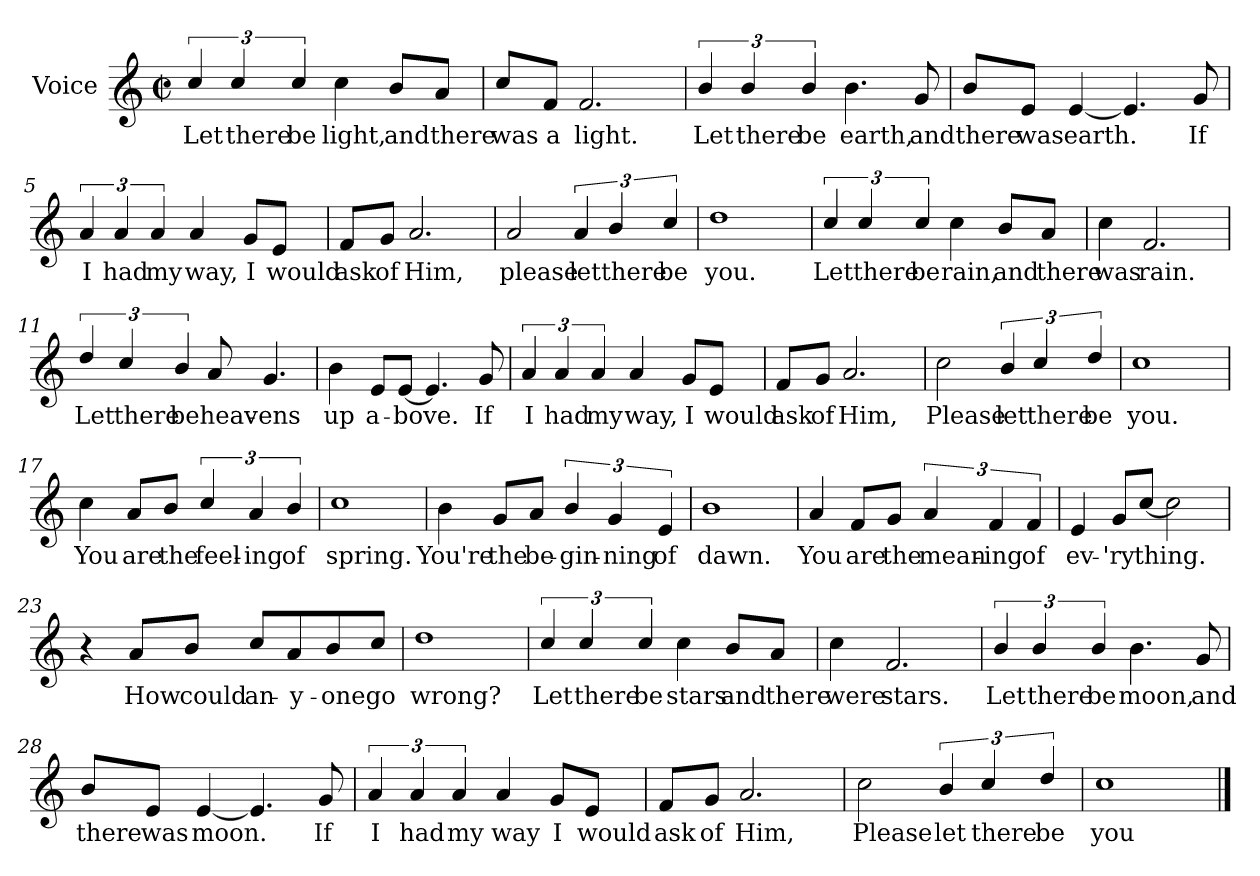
**kern	**text
*part1	*part1
*staff1	*staff1
*I"Voice	*
*clefG2	*
*k[]	*
*C:	*
*M2/2	*
*met(c|)	*
=1	=1
6cc/	Let
6cc/	there
6cc/	be
4cc\	light,
8b/L	and
8a/J	there
=2	=2
8cc/L	was
8f/J	a
2.f/	light.
=3	=3
6b/	Let
6b/	there
6b/	be
4.b\	earth,
8g/	and
=4	=4
8b/L	there
8e/J	was
[4e/	earth.
4.e/]	.
8g/	If
!!LO:LB:g=z
=5	=5
6a/	I
6a/	had
6a/	my
4a/	way,
8g/L	I
8e/J	would
=6	=6
8f/L	ask
8g/J	of
2.a/	Him,
=7	=7
2a/	please
6a/	let
6b/	there
6cc/	be
=8	=8
1dd	you.
!!LO:LB:g=z
=9	=9
6cc/	Let
6cc/	there
6cc/	be
4cc\	rain,
8b/L	and
8a/J	there
=10	=10
4cc\	was
2.f/	rain.
=11	=11
6dd/	Let
6cc/	there
6b/	be
8a/	heav-
4.g/	-ens
=12	=12
4b\	up
8e/L	a-
[8e/J	-bove.
4.e/]	.
8g/	If
!!LO:LB:g=z
=13	=13
6a/	I
6a/	had
6a/	my
4a/	way,
8g/L	I
8e/J	would
=14	=14
8f/L	ask
8g/J	of
2.a/	Him,
=15	=15
2cc\	Please
6b/	let
6cc/	there
6dd/	be
=16	=16
1cc	you.
=17	=17
4cc\	You
8a/L	are
8b/J	the
6cc/	feel-
6a/	-ing
6b/	of
!!LO:LB:g=z
=18	=18
1cc	spring.
=19	=19
4b\	You're
8g/L	the
8a/J	be-
6b/	-gin-
6g/	-ning
6e/	of
=20	=20
1b	dawn.
=21	=21
4a/	You
8f/L	are
8g/J	the
6a/	mean-
6f/	-ing
6f/	of
=22	=22
4e/	ev-
8g/L	-'ry
[8cc/J	thing.
2cc\]	.
!!LO:LB:g=z
=23	=23
4r	.
8a/L	How
8b/J	could
8cc/L	an-
8a/	-y-
8b/	-one
8cc/J	go
=24	=24
1dd	wrong?
=25	=25
6cc/	Let
6cc/	there
6cc/	be
4cc\	stars
8b/L	and
8a/J	there
=26	=26
4cc\	were
2.f/	stars.
!!LO:LB:g=z
=27	=27
6b/	Let
6b/	there
6b/	be
4.b\	moon,
8g/	and
=28	=28
8b/L	there
8e/J	was
[4e/	moon.
4.e/]	.
8g/	If
=29	=29
6a/	I
6a/	had
6a/	my
4a/	way
8g/L	I
8e/J	would
!!LO:LB:g=z
=30	=30
8f/L	ask
8g/J	of
2.a/	Him,
=31	=31
2cc\	Please
6b/	let
6cc/	there
6dd/	be
=32	=32
1cc	you
==	==
*-	*-
